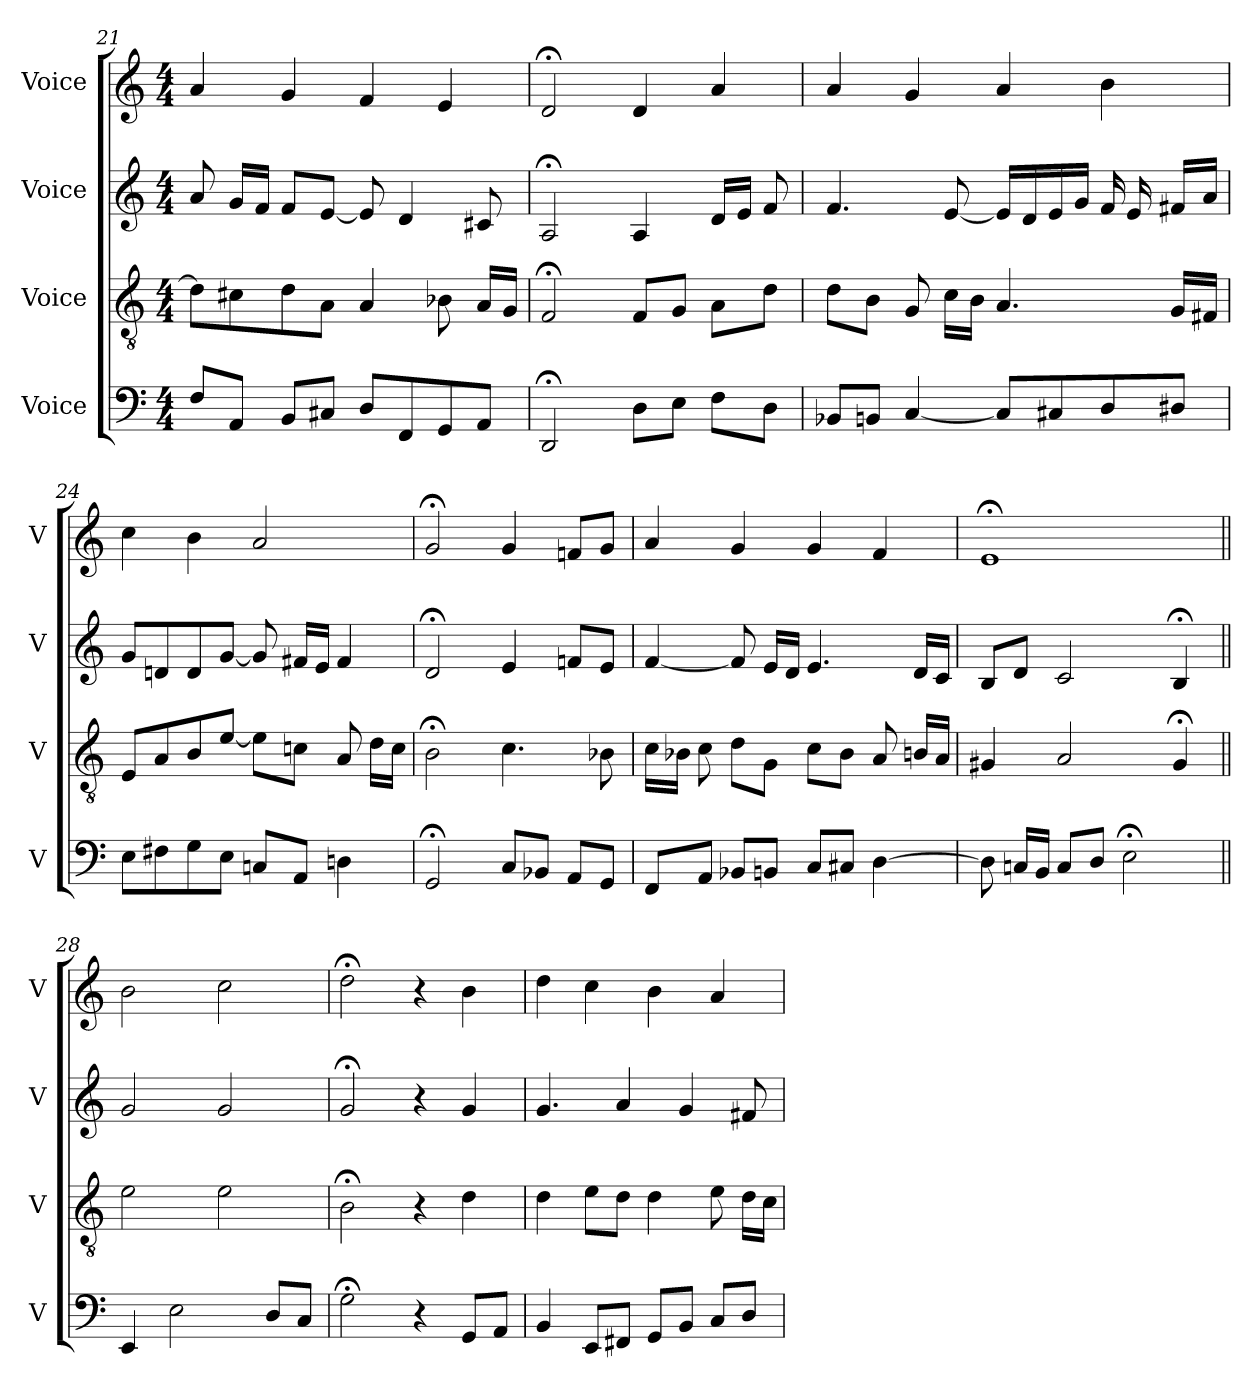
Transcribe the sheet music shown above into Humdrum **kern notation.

**kern	**kern	**kern	**kern
*part4	*part3	*part2	*part1
*staff4	*staff3	*staff2	*staff1
*I"Voice	*I"Voice	*I"Voice	*I"Voice
*I'V	*I'V	*I'V	*I'V
*clefF4	*clefGv2	*clefG2	*clefG2
*k[]	*k[]	*k[]	*k[]
*M4/4	*M4/4	*M4/4	*M4/4
=21	=21	=21	=21
8F/L	8d\L]	8a/	4a/
8AA/J	8c#X\	16g/LL	.
.	.	16f/JJ	.
8BB/L	8d\	8f/L	4g/
8C#X/J	8A\J	[8e/J	.
8D/L	4A/	8e/]	4f/
8FF/	.	4d/	.
8GG/	8B-X\	.	4e/
8AA/J	16A/LL	8c#X/	.
.	16G/JJ	.	.
=22	=22	=22	=22
2DD;/	2F;/	2A;/	2d;/
8D\L	8F/L	4A/	4d/
8E\J	8G/J	.	.
8F\L	8A\L	16d/LL	4a/
.	.	16e/JJ	.
8D\J	8d\J	8f/	.
!!LO:LB:g=z
=23	=23	=23	=23
8BB-X/L	8d\L	4.f/	4a/
8BBn/J	8B\J	.	.
[4C/	8G/	.	4g/
.	16c\LL	[8e/	.
.	16B\JJ	.	.
8C/L]	4.A/	16e/LL]	4a/
.	.	16d/	.
8C#X/	.	16e/	.
.	.	16g/JJ	.
8D/	.	16f/	4b\
.	.	16e/	.
8D#X/J	16G/LL	16f#X/LL	.
.	16F#X/JJ	16a/JJ	.
=24	=24	=24	=24
8E\L	8E/L	8g/L	4cc\
8F#X\	8A/	8dn/	.
8G\	8B/	8d/	4b\
8E\J	[8e/J	[8g/J	.
8Cn/L	8e\L]	8g/]	2a/
8AA/J	8cn\J	16f#X/LL	.
.	.	16e/JJ	.
4Dn\	8A/	4f#/	.
.	16d\LL	.	.
.	16c\JJ	.	.
=25	=25	=25	=25
2GG;/	2B;\	2d;/	2g;/
8C/L	4.c\	4e/	4g/
8BB-X/J	.	.	.
8AA/L	.	8fn/L	8fn/L
8GG/J	8B-X\	8e/J	8g/J
!!LO:PB:g=z
=26	=26	=26	=26
8FF/L	16c\LL	[4f/	4a/
.	16B-X\JJ	.	.
8AA/J	8c\	.	.
8BB-X/L	8d\L	8f/]	4g/
8BBn/J	8G\J	16e/LL	.
.	.	16d/JJ	.
8C/L	8c\L	4.e/	4g/
8C#X/J	8B-\J	.	.
[4D\	8A/	.	4f/
.	16Bn/LL	16d/LL	.
.	16A/JJ	16c/JJ	.
=27	=27	=27	=27
8D\]	4G#X/	8B/L	1e;
16Cn/LL	.	8d/J	.
16BB/JJ	.	.	.
8C/L	2A/	2c/	.
8D/J	.	.	.
2E;\	.	.	.
.	4G#;/	4B;/	.
=28||	=28||	=28||	=28||
4EE/	2e\	2g/	2b\
2E\	.	.	.
.	2e\	2g/	2cc\
8D/L	.	.	.
8C/J	.	.	.
=29	=29	=29	=29
2G;\	2B;\	2g;/	2dd;\
4r	4r	4r	4r
8GG/L	4d\	4g/	4b\
8AA/J	.	.	.
!!LO:LB:g=z
=30	=30	=30	=30
4BB/	4d\	4.g/	4dd\
8EE/L	8e\L	.	4cc\
8FF#X/J	8d\J	4a/	.
8GG/L	4d\	.	4b\
8BB/J	.	4g/	.
8C/L	8e\	.	4a/
8D/J	16d\LL	8f#X/	.
.	16c\JJ	.	.
=	=	=	=
*-	*-	*-	*-
